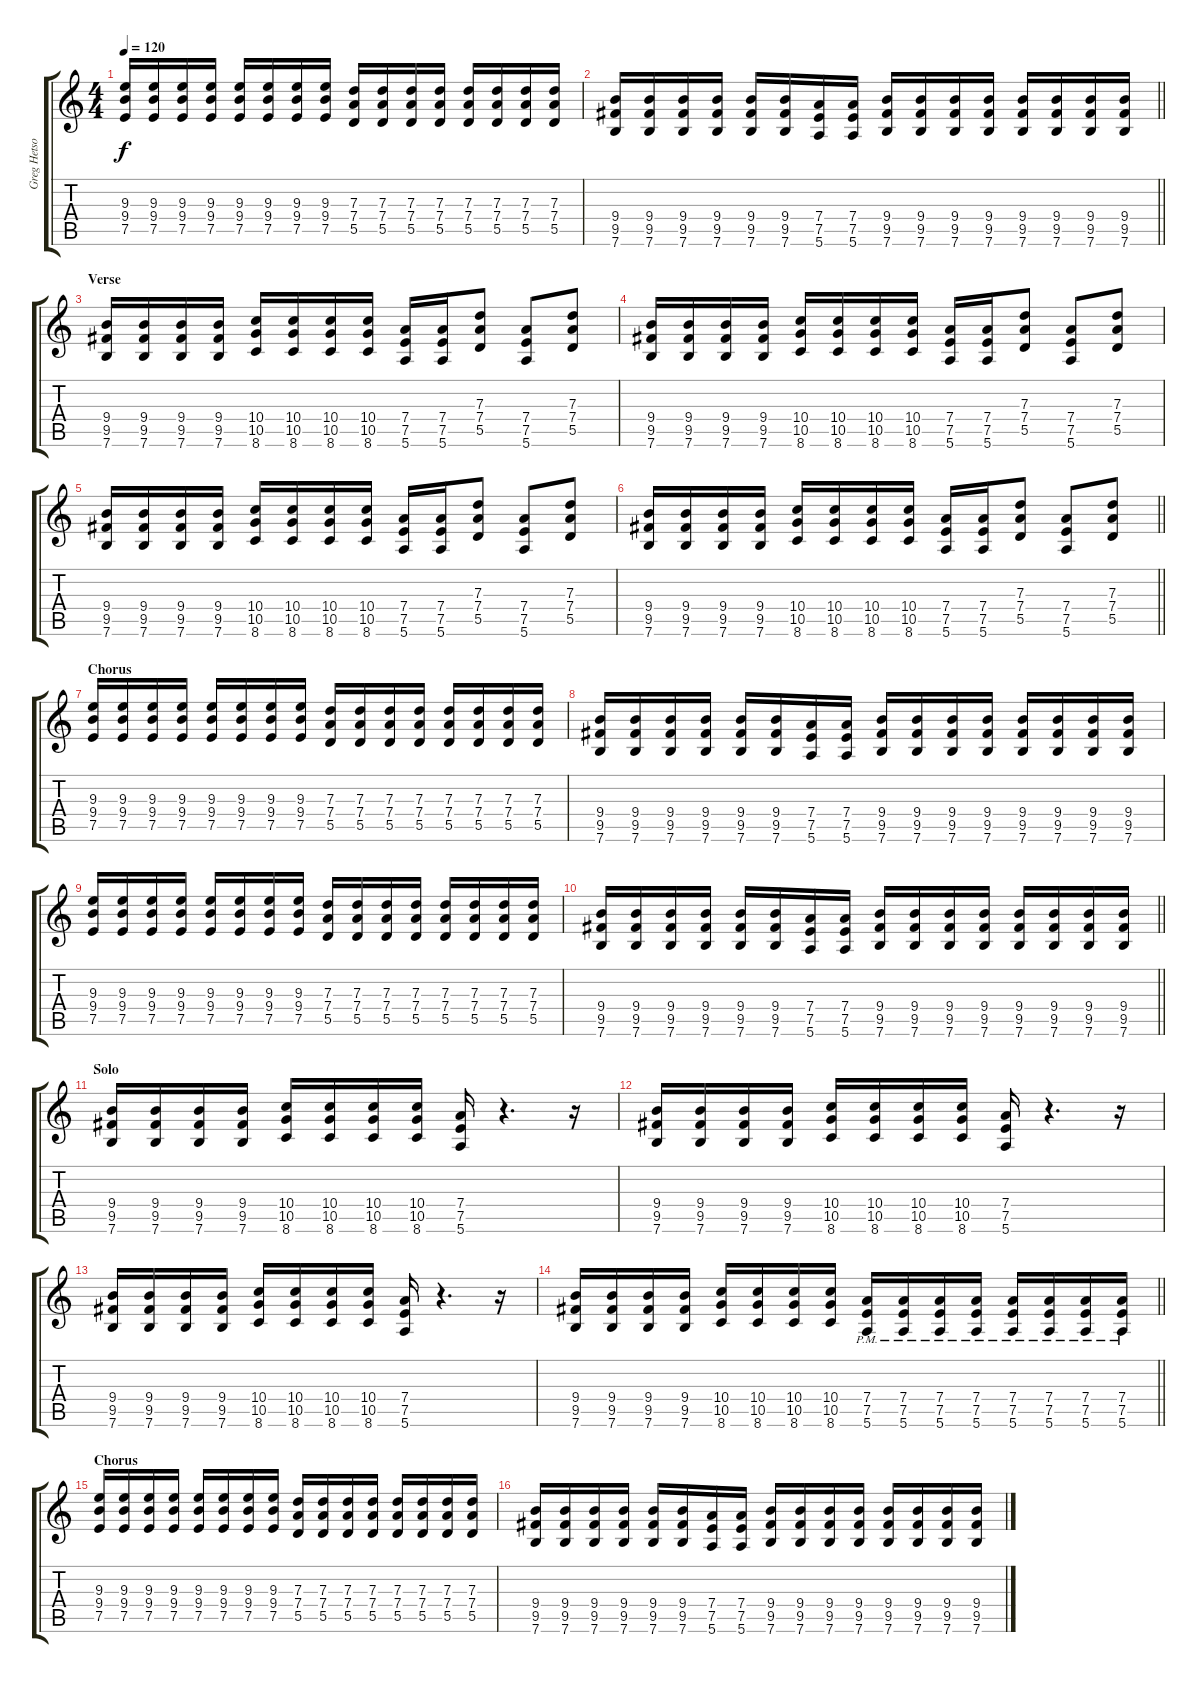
\track ("Greg Hetson" "Greg Hetso") {instrument distortionguitar}
\staff {score tabs}
\tuning (E4 B3 G3 D3 A2 E2) {hide}
\ts (4 4)
\tempo 120
\clef g2
\ks c
(9.3 9.4 7.5).16{dy f} (9.3 9.4 7.5).16 (9.3 9.4 7.5).16 (9.3 9.4 7.5).16 (9.3 9.4 7.5).16 (9.3 9.4 7.5).16 (9.3 9.4 7.5).16 (9.3 9.4 7.5).16 (7.3 7.4 5.5).16 (7.3 7.4 5.5).16 (7.3 7.4 5.5).16 (7.3 7.4 5.5).16 (7.3 7.4 5.5).16 (7.3 7.4 5.5).16 (7.3 7.4 5.5).16 (7.3 7.4 5.5).16 |
\barLineRight lightlight
(9.4 9.5 7.6).16 (9.4 9.5 7.6).16 (9.4 9.5 7.6).16 (9.4 9.5 7.6).16 (9.4 9.5 7.6).16 (9.4 9.5 7.6).16 (7.4 7.5 5.6).16 (7.4 7.5 5.6).16 (9.4 9.5 7.6).16 (9.4 9.5 7.6).16 (9.4 9.5 7.6).16 (9.4 9.5 7.6).16 (9.4 9.5 7.6).16 (9.4 9.5 7.6).16 (9.4 9.5 7.6).16 (9.4 9.5 7.6).16 |
\section ("" "Verse")
(9.4 9.5 7.6).16 (9.4 9.5 7.6).16 (9.4 9.5 7.6).16 (9.4 9.5 7.6).16 (10.4 10.5 8.6).16 (10.4 10.5 8.6).16 (10.4 10.5 8.6).16 (10.4 10.5 8.6).16 (7.4 7.5 5.6).16 (7.4 7.5 5.6).16 (7.3 7.4 5.5).8 (7.4 7.5 5.6).8 (7.3 7.4 5.5).8 |
(9.4 9.5 7.6).16 (9.4 9.5 7.6).16 (9.4 9.5 7.6).16 (9.4 9.5 7.6).16 (10.4 10.5 8.6).16 (10.4 10.5 8.6).16 (10.4 10.5 8.6).16 (10.4 10.5 8.6).16 (7.4 7.5 5.6).16 (7.4 7.5 5.6).16 (7.3 7.4 5.5).8 (7.4 7.5 5.6).8 (7.3 7.4 5.5).8 |
(9.4 9.5 7.6).16 (9.4 9.5 7.6).16 (9.4 9.5 7.6).16 (9.4 9.5 7.6).16 (10.4 10.5 8.6).16 (10.4 10.5 8.6).16 (10.4 10.5 8.6).16 (10.4 10.5 8.6).16 (7.4 7.5 5.6).16 (7.4 7.5 5.6).16 (7.3 7.4 5.5).8 (7.4 7.5 5.6).8 (7.3 7.4 5.5).8 |
\barLineRight lightlight
(9.4 9.5 7.6).16 (9.4 9.5 7.6).16 (9.4 9.5 7.6).16 (9.4 9.5 7.6).16 (10.4 10.5 8.6).16 (10.4 10.5 8.6).16 (10.4 10.5 8.6).16 (10.4 10.5 8.6).16 (7.4 7.5 5.6).16 (7.4 7.5 5.6).16 (7.3 7.4 5.5).8 (7.4 7.5 5.6).8 (7.3 7.4 5.5).8 |
\section ("" "Chorus")
(9.3 9.4 7.5).16 (9.3 9.4 7.5).16 (9.3 9.4 7.5).16 (9.3 9.4 7.5).16 (9.3 9.4 7.5).16 (9.3 9.4 7.5).16 (9.3 9.4 7.5).16 (9.3 9.4 7.5).16 (7.3 7.4 5.5).16 (7.3 7.4 5.5).16 (7.3 7.4 5.5).16 (7.3 7.4 5.5).16 (7.3 7.4 5.5).16 (7.3 7.4 5.5).16 (7.3 7.4 5.5).16 (7.3 7.4 5.5).16 |
(9.4 9.5 7.6).16 (9.4 9.5 7.6).16 (9.4 9.5 7.6).16 (9.4 9.5 7.6).16 (9.4 9.5 7.6).16 (9.4 9.5 7.6).16 (7.4 7.5 5.6).16 (7.4 7.5 5.6).16 (9.4 9.5 7.6).16 (9.4 9.5 7.6).16 (9.4 9.5 7.6).16 (9.4 9.5 7.6).16 (9.4 9.5 7.6).16 (9.4 9.5 7.6).16 (9.4 9.5 7.6).16 (9.4 9.5 7.6).16 |
(9.3 9.4 7.5).16 (9.3 9.4 7.5).16 (9.3 9.4 7.5).16 (9.3 9.4 7.5).16 (9.3 9.4 7.5).16 (9.3 9.4 7.5).16 (9.3 9.4 7.5).16 (9.3 9.4 7.5).16 (7.3 7.4 5.5).16 (7.3 7.4 5.5).16 (7.3 7.4 5.5).16 (7.3 7.4 5.5).16 (7.3 7.4 5.5).16 (7.3 7.4 5.5).16 (7.3 7.4 5.5).16 (7.3 7.4 5.5).16 |
\barLineRight lightlight
(9.4 9.5 7.6).16 (9.4 9.5 7.6).16 (9.4 9.5 7.6).16 (9.4 9.5 7.6).16 (9.4 9.5 7.6).16 (9.4 9.5 7.6).16 (7.4 7.5 5.6).16 (7.4 7.5 5.6).16 (9.4 9.5 7.6).16 (9.4 9.5 7.6).16 (9.4 9.5 7.6).16 (9.4 9.5 7.6).16 (9.4 9.5 7.6).16 (9.4 9.5 7.6).16 (9.4 9.5 7.6).16 (9.4 9.5 7.6).16 |
\section ("" "Solo")
(9.4 9.5 7.6).16 (9.4 9.5 7.6).16 (9.4 9.5 7.6).16 (9.4 9.5 7.6).16 (10.4 10.5 8.6).16 (10.4 10.5 8.6).16 (10.4 10.5 8.6).16 (10.4 10.5 8.6).16 (7.4 7.5 5.6).16 r.4{d} r.16 |
(9.4 9.5 7.6).16 (9.4 9.5 7.6).16 (9.4 9.5 7.6).16 (9.4 9.5 7.6).16 (10.4 10.5 8.6).16 (10.4 10.5 8.6).16 (10.4 10.5 8.6).16 (10.4 10.5 8.6).16 (7.4 7.5 5.6).16 r.4{d} r.16 |
(9.4 9.5 7.6).16 (9.4 9.5 7.6).16 (9.4 9.5 7.6).16 (9.4 9.5 7.6).16 (10.4 10.5 8.6).16 (10.4 10.5 8.6).16 (10.4 10.5 8.6).16 (10.4 10.5 8.6).16 (7.4 7.5 5.6).16 r.4{d} r.16 |
\barLineRight lightlight
(9.4 9.5 7.6).16 (9.4 9.5 7.6).16 (9.4 9.5 7.6).16 (9.4 9.5 7.6).16 (10.4 10.5 8.6).16 (10.4 10.5 8.6).16 (10.4 10.5 8.6).16 (10.4 10.5 8.6).16 (7.4{pm} 7.5{pm} 5.6{pm}).16 (7.4{pm} 7.5{pm} 5.6{pm}).16 (7.4{pm} 7.5{pm} 5.6{pm}).16 (7.4{pm} 7.5{pm} 5.6{pm}).16 (7.4{pm} 7.5{pm} 5.6{pm}).16 (7.4{pm} 7.5{pm} 5.6{pm}).16 (7.4{pm} 7.5{pm} 5.6{pm}).16 (7.4{pm} 7.5{pm} 5.6{pm}).16 |
\section ("" "Chorus")
(9.3 9.4 7.5).16 (9.3 9.4 7.5).16 (9.3 9.4 7.5).16 (9.3 9.4 7.5).16 (9.3 9.4 7.5).16 (9.3 9.4 7.5).16 (9.3 9.4 7.5).16 (9.3 9.4 7.5).16 (7.3 7.4 5.5).16 (7.3 7.4 5.5).16 (7.3 7.4 5.5).16 (7.3 7.4 5.5).16 (7.3 7.4 5.5).16 (7.3 7.4 5.5).16 (7.3 7.4 5.5).16 (7.3 7.4 5.5).16 |
(9.4 9.5 7.6).16 (9.4 9.5 7.6).16 (9.4 9.5 7.6).16 (9.4 9.5 7.6).16 (9.4 9.5 7.6).16 (9.4 9.5 7.6).16 (7.4 7.5 5.6).16 (7.4 7.5 5.6).16 (9.4 9.5 7.6).16 (9.4 9.5 7.6).16 (9.4 9.5 7.6).16 (9.4 9.5 7.6).16 (9.4 9.5 7.6).16 (9.4 9.5 7.6).16 (9.4 9.5 7.6).16 (9.4 9.5 7.6).16
